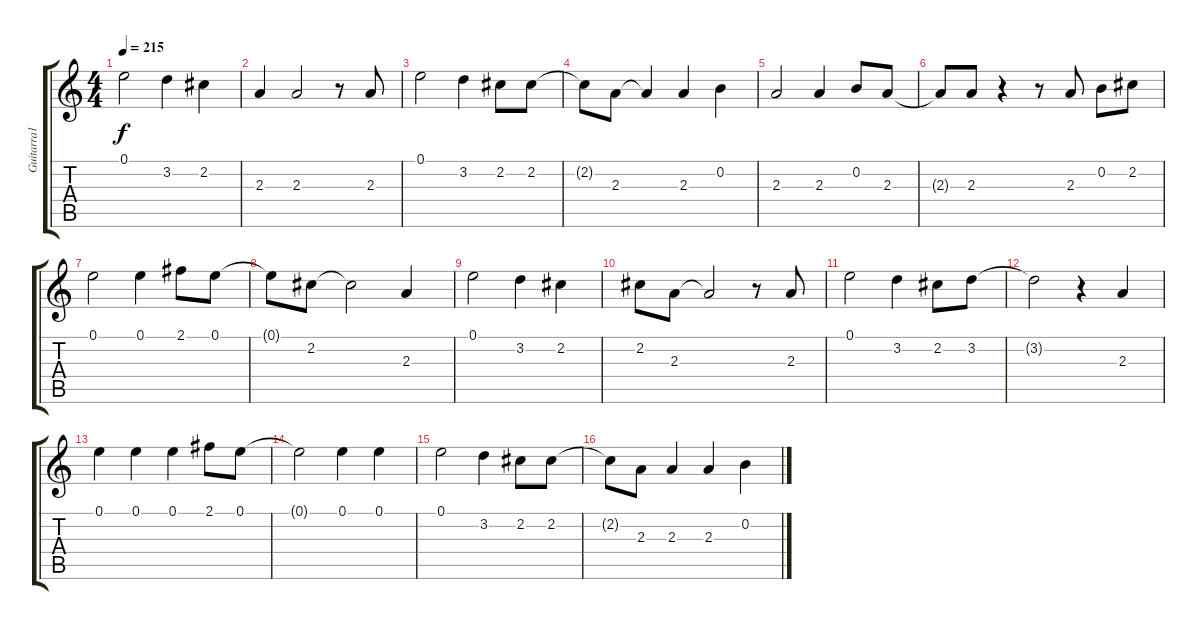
\track ("Guitarra1" "Guitarra1") {instrument electricguitarclean}
\staff {score tabs}
\tuning (E4 B3 G3 D3 A2 E2) {hide}
\ts (4 4)
\tempo 215
\clef g2
\ks c
0.1.2{dy f} 3.2.4 2.2.4 |
2.3.4 2.3.2 r.8 2.3.8 |
0.1.2 3.2.4 2.2.8 2.2.8 |
2.2{t}.8 2.3.8 2.3{t}.4 2.3.4 0.2.4 |
2.3.2 2.3.4 0.2.8 2.3.8 |
2.3{t}.8 2.3.8 r.4 r.8 2.3.8 0.2.8 2.2.8 |
0.1.2 0.1.4 2.1.8 0.1.8 |
0.1{t}.8 2.2.8 2.2{t}.2 2.3.4 |
0.1.2 3.2.4 2.2.4 |
2.2.8 2.3.8 2.3{t}.2 r.8 2.3.8 |
0.1.2 3.2.4 2.2.8 3.2.8 |
3.2{t}.2 r.4 2.3.4 |
0.1.4 0.1.4 0.1.4 2.1.8 0.1.8 |
0.1{t}.2 0.1.4 0.1.4 |
0.1.2 3.2.4 2.2.8 2.2.8 |
2.2{t}.8 2.3.8 2.3.4 2.3.4 0.2.4
